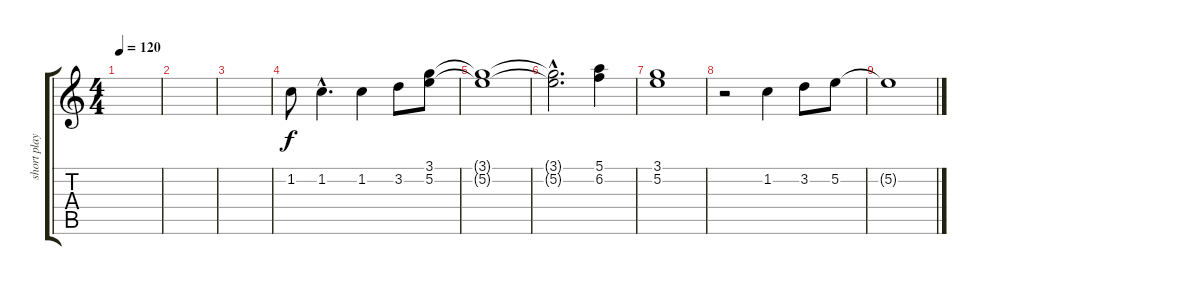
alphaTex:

\track ("short play" "short play") {instrument acousticguitarnylon}
\staff {score tabs}
\tuning (E4 B3 G3 D3 A2 E2) {hide}
\ts (4 4)
\tempo 120
\clef g2
\ks c
|
|
|
1.2.8 1.2{hac}.4{d} 1.2.4 3.2.8 (3.1 5.2).8 |
(3.1{t} 5.2{t}).1 |
(3.1{hac t} 5.2{hac t}).2{d} (5.1 6.2).4 |
(3.1 5.2).1 |
r.2 1.2.4 3.2.8 5.2.8 |
5.2{t}.1
